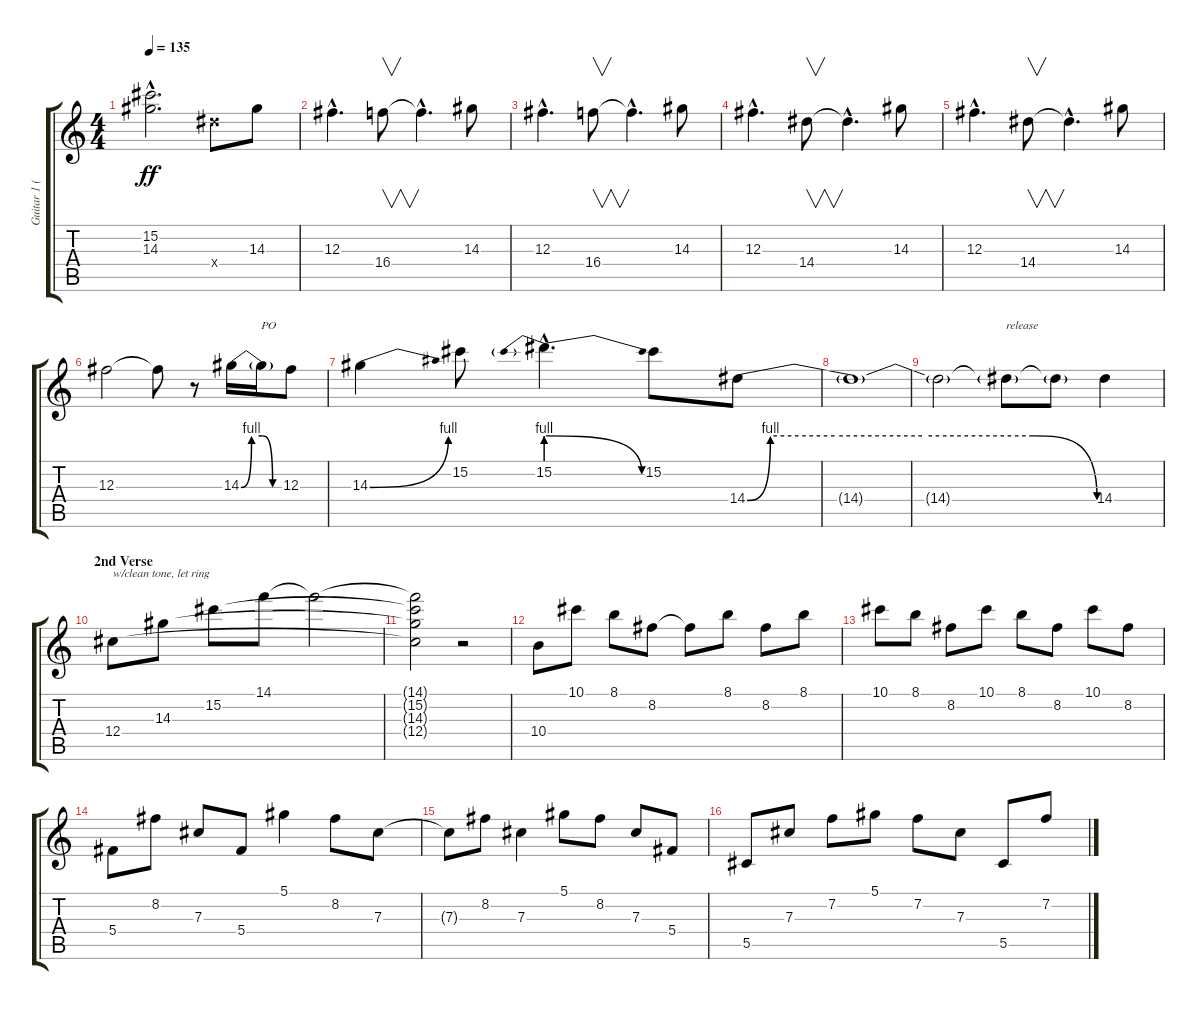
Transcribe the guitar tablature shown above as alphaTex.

\track ("Guitar 1 (Slash)" "Guitar 1 (") {instrument overdrivenguitar}
\staff {score tabs}
\tuning (Eb4 Bb3 Gb3 Db3 Ab2 Eb2) {hide}
\ts (4 4)
\tempo 135
\clef g2
\ks c
(15.2{hac t} 14.3{hac t}).2{d dy ff} 14.4{x}.8 14.3.8 |
12.3{hac}.4{d} 16.4.8{v} 16.4{hac t}.4{d} 14.3.8 |
12.3{hac}.4{d} 16.4.8{v} 16.4{hac t}.4{d} 14.3.8 |
12.3{hac}.4{d} 14.4.8{v} 14.4{hac t}.4{d} 14.3.8 |
12.3{hac}.4{d} 14.4.8{v} 14.4{hac t}.4{d} 14.3.8 |
12.3.2 12.3{t}.8 r.8 14.3{be (custom 0 0 15 4 30 4 45 0 60 0)}.16 14.3{t}.16{txt "PO"} 12.3.8 |
14.3{be (bend 0 0 60 4)}.4 15.2.8 15.2{be (prebendrelease 0 4 60 0) hac}.4{d} 15.2.8 14.4{be (custom 0 0 4 4 15 4 30 4 49 4 60 0)}.8 |
14.4{t}.1 |
14.4{t}.2 14.4{t}.8{txt "release"} 14.4{t}.8 14.4.4 |
\section ("" "2nd Verse")
12.4.8{txt "w/clean tone, let ring" instrument electricguitarjazz} 14.3.8 15.2.8 14.1.8 14.1{t}.2 |
(14.1{t} 15.2{t} 14.3{t} 12.4{t}).2 r.2 |
10.4.8 10.1.8 8.1.8 8.2.8 8.2{t}.8 8.1.8 8.2.8 8.1.8 |
10.1.8 8.1.8 8.2.8 10.1.8 8.1.8 8.2.8 10.1.8 8.2.8 |
5.4.8 8.2.8 7.3.8 5.4.8 5.1.4 8.2.8 7.3.8 |
7.3{t}.8 8.2.8 7.3.4 5.1.8 8.2.8 7.3.8 5.4.8 |
5.5.8 7.3.8 7.2.8 5.1.8 7.2.8 7.3.8 5.5.8 7.2.8
